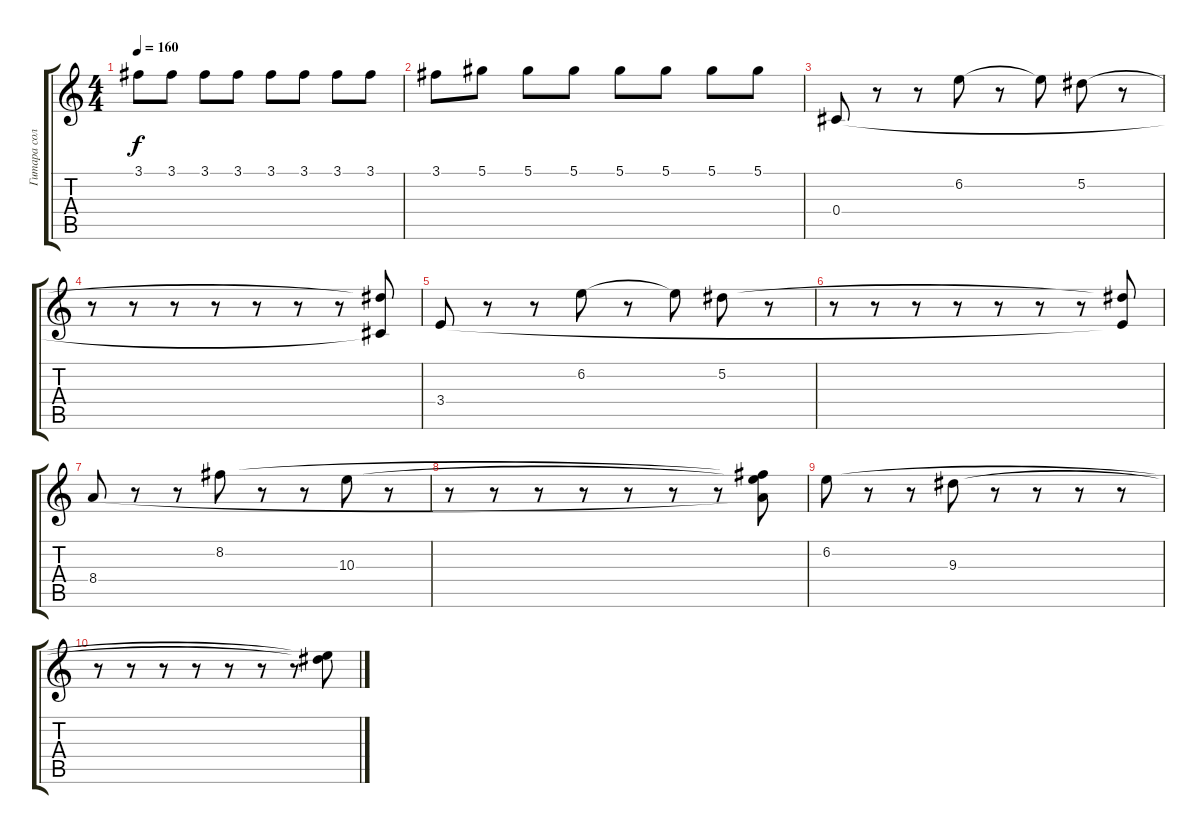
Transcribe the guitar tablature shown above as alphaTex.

\track ("Гитара соло" "Гитара сол") {instrument acousticguitarsteel}
\staff {score tabs}
\tuning (Eb4 Bb3 Gb3 Db3 Ab2 Db2) {hide}
\ts (4 4)
\tempo 160
\clef g2
\ks c
3.1.8{dy f} 3.1.8 3.1.8 3.1.8 3.1.8 3.1.8 3.1.8 3.1.8 |
3.1.8 5.1.8 5.1.8 5.1.8 5.1.8 5.1.8 5.1.8 5.1.8 |
0.4.8 r.8 r.8 6.2.8 r.8 6.2{t}.8 5.2.8 r.8 |
r.8 r.8 r.8 r.8 r.8 r.8 r.8 (5.2{t} 0.4{t}).8 |
3.4.8 r.8 r.8 6.2.8 r.8 6.2{t}.8 5.2.8 r.8 |
r.8 r.8 r.8 r.8 r.8 r.8 r.8 (5.2{t} 3.4{t}).8 |
8.4.8 r.8 r.8 8.2.8 r.8 r.8 10.3.8 r.8 |
r.8 r.8 r.8 r.8 r.8 r.8 r.8 (8.2{t} 10.3{t} 8.4{t}).8 |
6.2.8 r.8 r.8 9.3.8 r.8 r.8 r.8 r.8 |
r.8 r.8 r.8 r.8 r.8 r.8 r.8 (6.2{t} 9.3{t}).8
